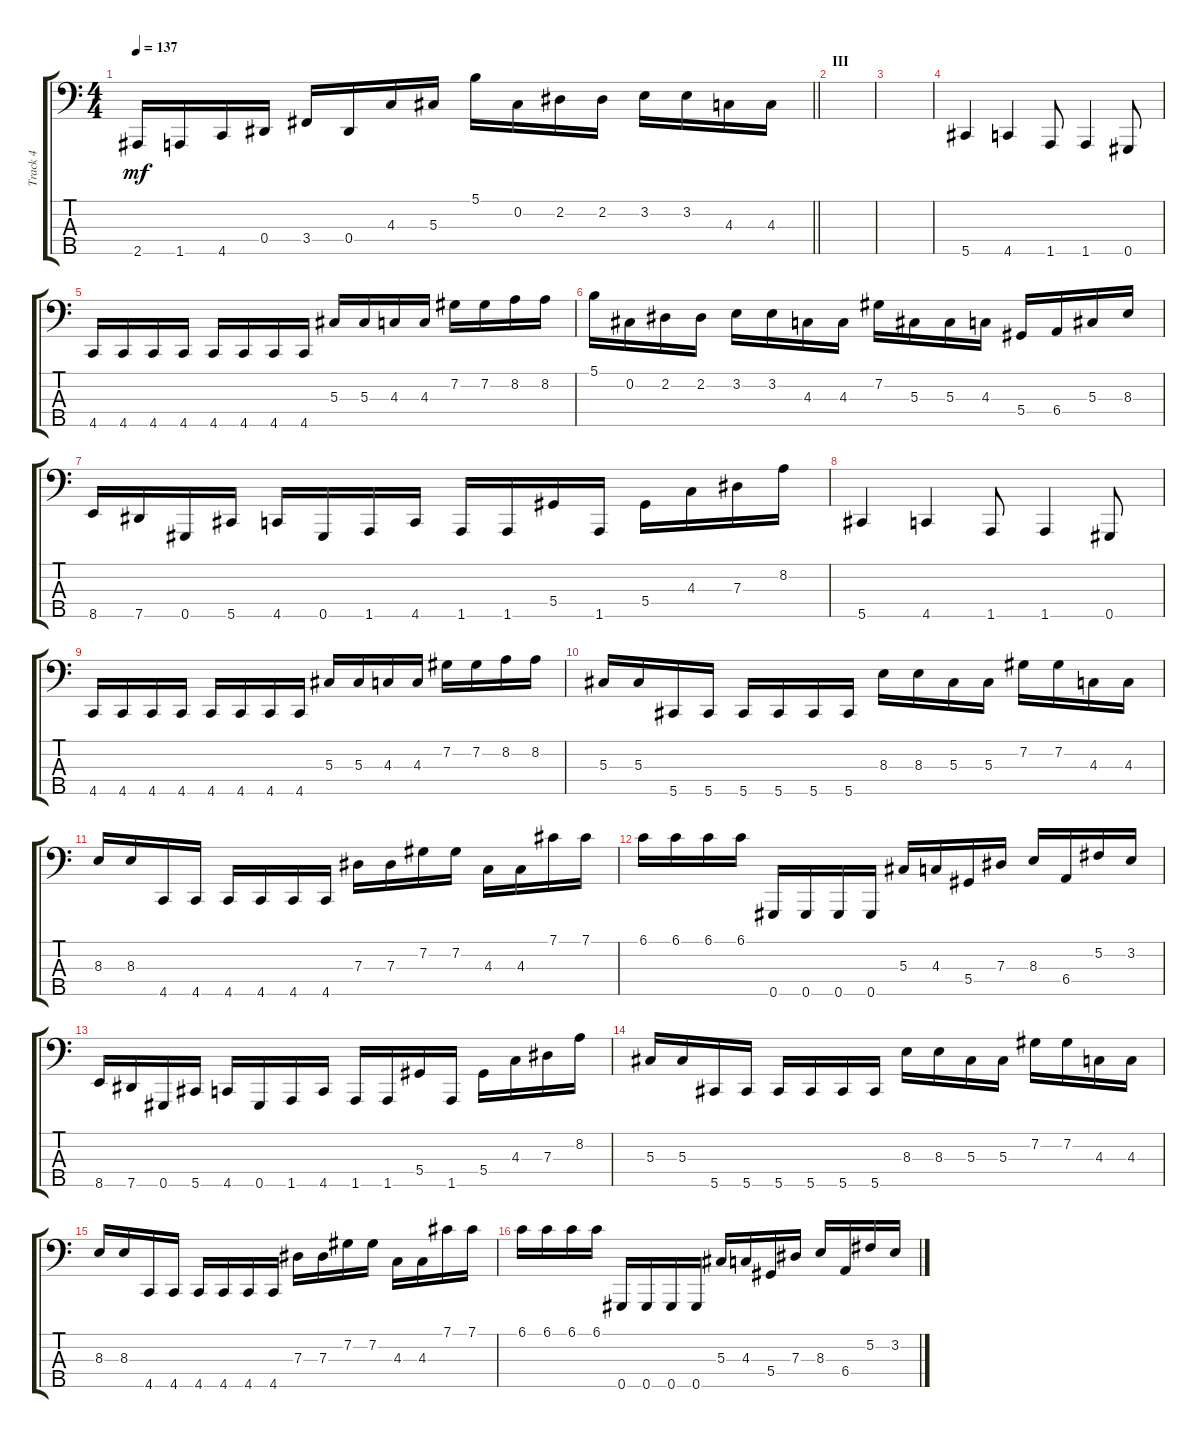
\track ("Track 4" "Track 4") {instrument electricbassfinger}
\staff {score tabs}
\tuning (Gb2 Db2 Ab1 Eb1 Ab0) {hide}
\ts (4 4)
\tempo 137
\clef f4
\barLineRight lightlight
\ks c
2.5.16{dy mf} 1.5.16 4.5.16 0.4.16 3.4.16 0.4.16 4.3.16 5.3.16 5.1.16 0.2.16 2.2.16 2.2.16 3.2.16 3.2.16 4.3.16 4.3.16 |
\section ("" "III")
|
|
5.5.4 4.5.4 1.5.8 1.5.4 0.5.8 |
4.5.16 4.5.16 4.5.16 4.5.16 4.5.16 4.5.16 4.5.16 4.5.16 5.3.16 5.3.16 4.3.16 4.3.16 7.2.16 7.2.16 8.2.16 8.2.16 |
5.1.16 0.2.16 2.2.16 2.2.16 3.2.16 3.2.16 4.3.16 4.3.16 7.2.16 5.3.16 5.3.16 4.3.16 5.4.16 6.4.16 5.3.16 8.3.16 |
8.5.16 7.5.16 0.5.16 5.5.16 4.5.16 0.5.16 1.5.16 4.5.16 1.5.16 1.5.16 5.4.16 1.5.16 5.4.16 4.3.16 7.3.16 8.2.16 |
5.5.4 4.5.4 1.5.8 1.5.4 0.5.8 |
4.5.16 4.5.16 4.5.16 4.5.16 4.5.16 4.5.16 4.5.16 4.5.16 5.3.16 5.3.16 4.3.16 4.3.16 7.2.16 7.2.16 8.2.16 8.2.16 |
5.3.16 5.3.16 5.5.16 5.5.16 5.5.16 5.5.16 5.5.16 5.5.16 8.3.16 8.3.16 5.3.16 5.3.16 7.2.16 7.2.16 4.3.16 4.3.16 |
8.3.16 8.3.16 4.5.16 4.5.16 4.5.16 4.5.16 4.5.16 4.5.16 7.3.16 7.3.16 7.2.16 7.2.16 4.3.16 4.3.16 7.1.16 7.1.16 |
6.1.16 6.1.16 6.1.16 6.1.16 0.5.16 0.5.16 0.5.16 0.5.16 5.3.16 4.3.16 5.4.16 7.3.16 8.3.16 6.4.16 5.2.16 3.2.16 |
8.5.16 7.5.16 0.5.16 5.5.16 4.5.16 0.5.16 1.5.16 4.5.16 1.5.16 1.5.16 5.4.16 1.5.16 5.4.16 4.3.16 7.3.16 8.2.16 |
5.3.16 5.3.16 5.5.16 5.5.16 5.5.16 5.5.16 5.5.16 5.5.16 8.3.16 8.3.16 5.3.16 5.3.16 7.2.16 7.2.16 4.3.16 4.3.16 |
8.3.16 8.3.16 4.5.16 4.5.16 4.5.16 4.5.16 4.5.16 4.5.16 7.3.16 7.3.16 7.2.16 7.2.16 4.3.16 4.3.16 7.1.16 7.1.16 |
6.1.16 6.1.16 6.1.16 6.1.16 0.5.16 0.5.16 0.5.16 0.5.16 5.3.16 4.3.16 5.4.16 7.3.16 8.3.16 6.4.16 5.2.16 3.2.16
